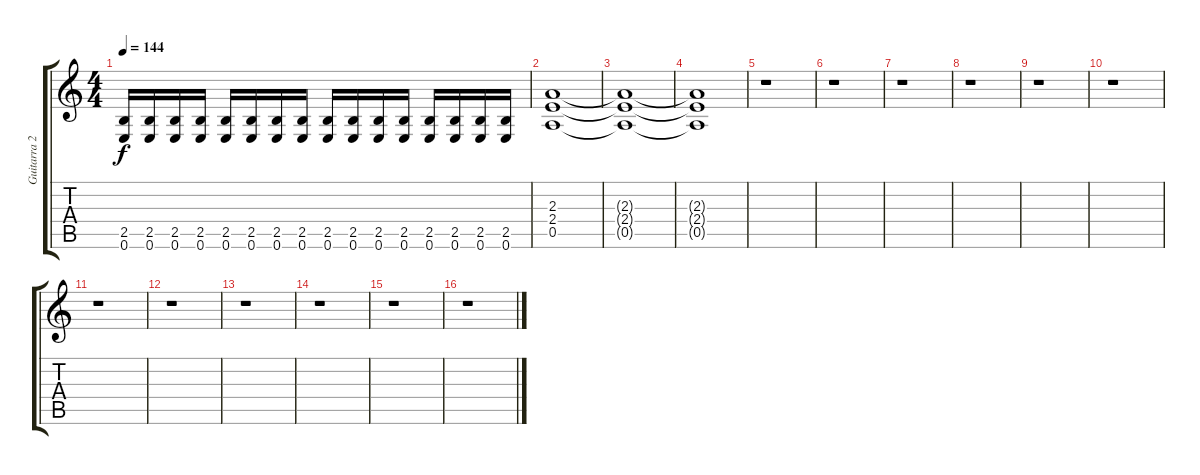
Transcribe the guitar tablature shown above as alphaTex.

\track ("Guitarra 2" "Guitarra 2") {instrument distortionguitar}
\staff {score tabs}
\tuning (E4 B3 G3 D3 A2 E2) {hide}
\ts (4 4)
\tempo 144
\clef g2
\ks c
(2.5 0.6).16{dy f} (2.5 0.6).16 (2.5 0.6).16 (2.5 0.6).16 (2.5 0.6).16 (2.5 0.6).16 (2.5 0.6).16 (2.5 0.6).16 (2.5 0.6).16 (2.5 0.6).16 (2.5 0.6).16 (2.5 0.6).16 (2.5 0.6).16 (2.5 0.6).16 (2.5 0.6).16 (2.5 0.6).16 |
(2.3 2.4 0.5).1 |
(2.3{t} 2.4{t} 0.5{t}).1{volume 3} |
(2.3{t} 2.4{t} 0.5{t}).1 |
r.1{volume 11} |
r.1 |
r.1 |
r.1 |
r.1 |
r.1 |
r.1 |
r.1 |
r.1 |
r.1 |
r.1 |
r.1
